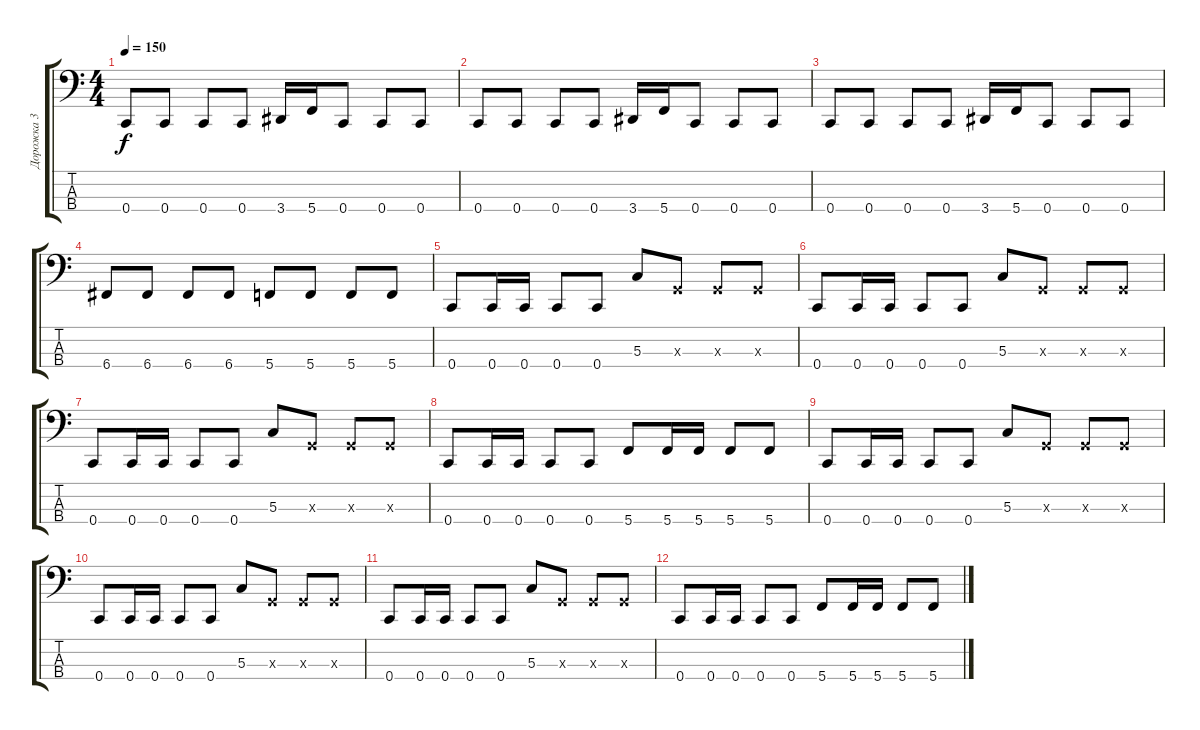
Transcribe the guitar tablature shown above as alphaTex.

\track ("Дорожка 3" "Дорожка 3") {instrument electricbasspick}
\staff {score tabs}
\tuning (F2 C2 G1 C1) {hide}
\ts (4 4)
\tempo 150
\clef f4
\ks c
0.4.8{dy f} 0.4.8 0.4.8 0.4.8 3.4.16 5.4.16 0.4.8 0.4.8 0.4.8 |
0.4.8 0.4.8 0.4.8 0.4.8 3.4.16 5.4.16 0.4.8 0.4.8 0.4.8 |
0.4.8 0.4.8 0.4.8 0.4.8 3.4.16 5.4.16 0.4.8 0.4.8 0.4.8 |
6.4.8 6.4.8 6.4.8 6.4.8 5.4.8 5.4.8 5.4.8 5.4.8 |
0.4.8 0.4.16 0.4.16 0.4.8 0.4.8 5.3.8 0.3{x}.8 0.3{x}.8 0.3{x}.8 |
0.4.8 0.4.16 0.4.16 0.4.8 0.4.8 5.3.8 0.3{x}.8 0.3{x}.8 0.3{x}.8 |
0.4.8 0.4.16 0.4.16 0.4.8 0.4.8 5.3.8 0.3{x}.8 0.3{x}.8 0.3{x}.8 |
0.4.8 0.4.16 0.4.16 0.4.8 0.4.8 5.4.8 5.4.16 5.4.16 5.4.8 5.4.8 |
0.4.8 0.4.16 0.4.16 0.4.8 0.4.8 5.3.8 0.3{x}.8 0.3{x}.8 0.3{x}.8 |
0.4.8 0.4.16 0.4.16 0.4.8 0.4.8 5.3.8 0.3{x}.8 0.3{x}.8 0.3{x}.8 |
0.4.8 0.4.16 0.4.16 0.4.8 0.4.8 5.3.8 0.3{x}.8 0.3{x}.8 0.3{x}.8 |
0.4.8 0.4.16 0.4.16 0.4.8 0.4.8 5.4.8 5.4.16 5.4.16 5.4.8 5.4.8
